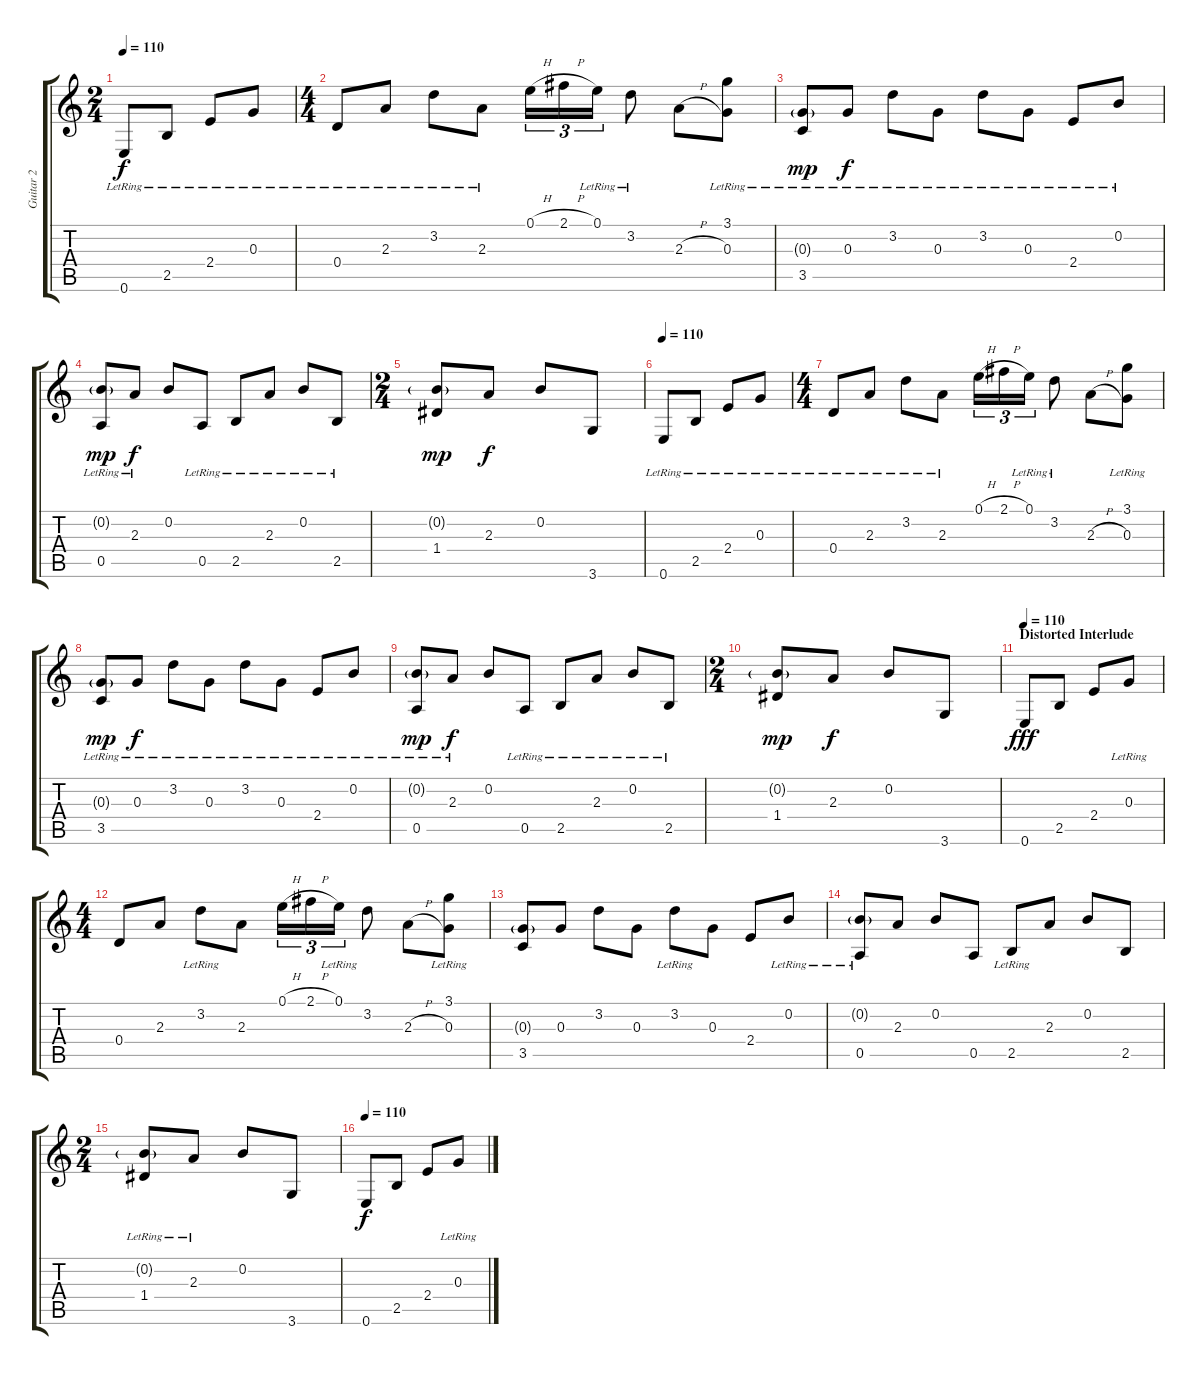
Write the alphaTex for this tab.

\track ("Guitar 2" "Guitar 2") {instrument distortionguitar}
\staff {score tabs}
\tuning (E4 B3 G3 D3 A2 E2) {hide}
\ts (2 4)
\tempo 110
\clef g2
\ks c
0.6{lr}.8{dy f instrument acousticguitarnylon} 2.5{lr}.8 2.4{lr}.8 0.3{lr}.8 |
\ts (4 4)
0.4{lr}.8 2.3{lr}.8 3.2{lr}.8 2.3{lr}.8 0.1{h}.16{tu (3 2)} 2.1{h}.16{tu (3 2)} 0.1{lr}.16{tu (3 2)} 3.2{lr}.8 2.3{h}.8 (3.1{lr} 0.3{lr}).8 |
(0.3{g lr} 3.5{lr}).8{dy mp} 0.3{lr}.8{dy f} 3.2{lr}.8 0.3{lr}.8 3.2{lr}.8 0.3{lr}.8 2.4{lr}.8 0.2{lr}.8 |
(0.2{g lr} 0.5{lr}).8{dy mp} 2.3{lr}.8{dy f} 0.2.8 0.5{lr}.8 2.5{lr}.8 2.3{lr}.8 0.2{lr}.8 2.5{lr}.8 |
\ts (2 4)
(0.2{g} 1.4).8{dy mp} 2.3.8{dy f} 0.2.8 3.6.8 |
\tempo 110
0.6{lr}.8{instrument acousticguitarnylon} 2.5{lr}.8 2.4{lr}.8 0.3{lr}.8 |
\ts (4 4)
0.4{lr}.8 2.3{lr}.8 3.2{lr}.8 2.3{lr}.8 0.1{h}.16{tu (3 2)} 2.1{h}.16{tu (3 2)} 0.1{lr}.16{tu (3 2)} 3.2{lr}.8 2.3{h}.8 (3.1{lr} 0.3{lr}).8 |
(0.3{g lr} 3.5{lr}).8{dy mp} 0.3{lr}.8{dy f} 3.2{lr}.8 0.3{lr}.8 3.2{lr}.8 0.3{lr}.8 2.4{lr}.8 0.2{lr}.8 |
(0.2{g lr} 0.5{lr}).8{dy mp} 2.3{lr}.8{dy f} 0.2.8 0.5{lr}.8 2.5{lr}.8 2.3{lr}.8 0.2{lr}.8 2.5{lr}.8 |
\ts (2 4)
(0.2{g} 1.4).8{dy mp} 2.3.8{dy f} 0.2.8 3.6.8 |
\section ("" "Distorted Interlude")
\tempo 110
0.6.8{dy fff volume 16 instrument overdrivenguitar} 2.5.8 2.4.8 0.3{lr}.8 |
\ts (4 4)
0.4.8 2.3.8 3.2{lr}.8 2.3.8 0.1{h}.16{tu (3 2)} 2.1{h}.16{tu (3 2)} 0.1{lr}.16{tu (3 2)} 3.2.8 2.3{h}.8 (3.1{lr} 0.3{lr}).8 |
(0.3{g} 3.5).8 0.3.8 3.2.8 0.3.8 3.2{lr}.8 0.3.8 2.4.8 0.2{lr}.8 |
(0.2{g} 0.5{lr}).8 2.3.8 0.2.8 0.5.8 2.5{lr}.8 2.3.8 0.2.8 2.5.8 |
\ts (2 4)
(0.2{g lr} 1.4{lr}).8 2.3{lr}.8 0.2.8 3.6.8 |
\tempo 110
0.6.8{dy f instrument overdrivenguitar} 2.5.8 2.4.8 0.3{lr}.8
